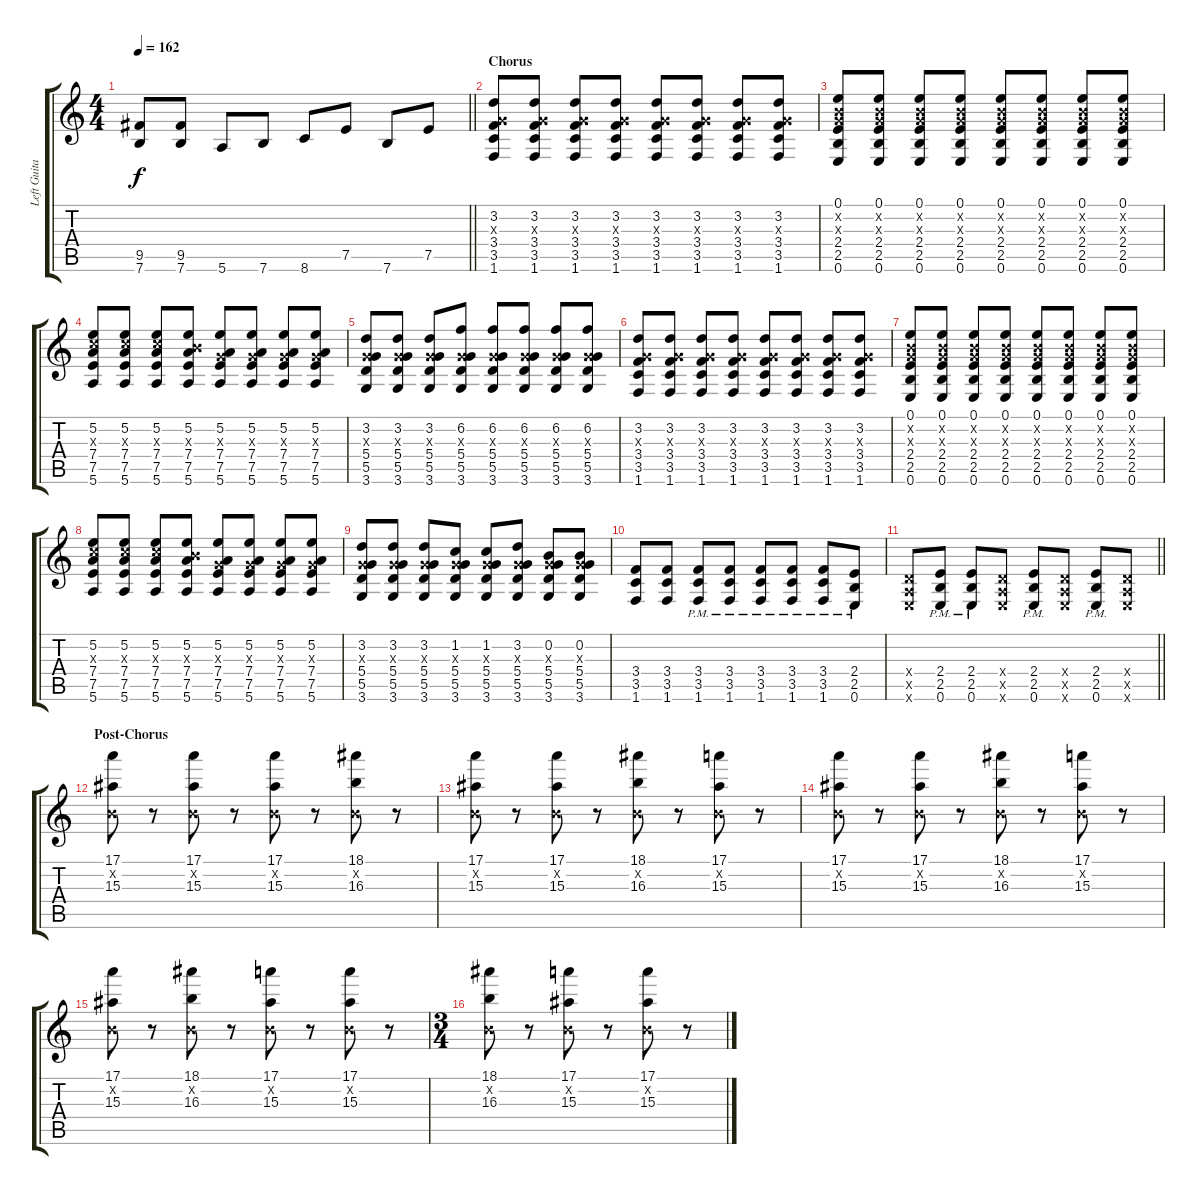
\track ("Left Guitar" "Left Guita") {instrument distortionguitar}
\staff {score tabs}
\tuning (E4 B3 G3 D3 A2 E2) {hide}
\ts (4 4)
\tempo 162
\clef g2
\barLineRight lightlight
\ks c
(9.5 7.6).8{dy f} (9.5 7.6).8 5.6.8 7.6.8 8.6.8 7.5.8 7.6.8 7.5.8 |
\section ("" "Chorus")
(3.2 0.3{x} 3.4 3.5 1.6).8 (3.2 0.3{x} 3.4 3.5 1.6).8 (3.2 0.3{x} 3.4 3.5 1.6).8 (3.2 0.3{x} 3.4 3.5 1.6).8 (3.2 0.3{x} 3.4 3.5 1.6).8 (3.2 0.3{x} 3.4 3.5 1.6).8 (3.2 0.3{x} 3.4 3.5 1.6).8 (3.2 0.3{x} 3.4 3.5 1.6).8 |
(0.1 0.2{x} 0.3{x} 2.4 2.5 0.6).8 (0.1 0.2{x} 0.3{x} 2.4 2.5 0.6).8 (0.1 0.2{x} 0.3{x} 2.4 2.5 0.6).8 (0.1 0.2{x} 0.3{x} 2.4 2.5 0.6).8 (0.1 0.2{x} 0.3{x} 2.4 2.5 0.6).8 (0.1 0.2{x} 0.3{x} 2.4 2.5 0.6).8 (0.1 0.2{x} 0.3{x} 2.4 2.5 0.6).8 (0.1 0.2{x} 0.3{x} 2.4 2.5 0.6).8 |
(5.2 5.3{x} 7.4 7.5 5.6).8 (5.2 5.3{x} 7.4 7.5 5.6).8 (5.2 5.3{x} 7.4 7.5 5.6).8 (5.2 4.3{x} 7.4 7.5 5.6).8 (5.2 0.3{x} 7.4 7.5 5.6).8 (5.2 0.3{x} 7.4 7.5 5.6).8 (5.2 0.3{x} 7.4 7.5 5.6).8 (5.2 0.3{x} 7.4 7.5 5.6).8 |
(3.2 0.3{x} 5.4 5.5 3.6).8 (3.2 0.3{x} 5.4 5.5 3.6).8 (3.2 0.3{x} 5.4 5.5 3.6).8 (6.2 0.3{x} 5.4 5.5 3.6).8 (6.2 0.3{x} 5.4 5.5 3.6).8 (6.2 0.3{x} 5.4 5.5 3.6).8 (6.2 0.3{x} 5.4 5.5 3.6).8 (6.2 0.3{x} 5.4 5.5 3.6).8 |
(3.2 0.3{x} 3.4 3.5 1.6).8 (3.2 0.3{x} 3.4 3.5 1.6).8 (3.2 0.3{x} 3.4 3.5 1.6).8 (3.2 0.3{x} 3.4 3.5 1.6).8 (3.2 0.3{x} 3.4 3.5 1.6).8 (3.2 0.3{x} 3.4 3.5 1.6).8 (3.2 0.3{x} 3.4 3.5 1.6).8 (3.2 0.3{x} 3.4 3.5 1.6).8 |
(0.1 0.2{x} 0.3{x} 2.4 2.5 0.6).8 (0.1 0.2{x} 0.3{x} 2.4 2.5 0.6).8 (0.1 0.2{x} 0.3{x} 2.4 2.5 0.6).8 (0.1 0.2{x} 0.3{x} 2.4 2.5 0.6).8 (0.1 0.2{x} 0.3{x} 2.4 2.5 0.6).8 (0.1 0.2{x} 0.3{x} 2.4 2.5 0.6).8 (0.1 0.2{x} 0.3{x} 2.4 2.5 0.6).8 (0.1 0.2{x} 0.3{x} 2.4 2.5 0.6).8 |
(5.2 5.3{x} 7.4 7.5 5.6).8 (5.2 5.3{x} 7.4 7.5 5.6).8 (5.2 5.3{x} 7.4 7.5 5.6).8 (5.2 4.3{x} 7.4 7.5 5.6).8 (5.2 0.3{x} 7.4 7.5 5.6).8 (5.2 0.3{x} 7.4 7.5 5.6).8 (5.2 0.3{x} 7.4 7.5 5.6).8 (5.2 0.3{x} 7.4 7.5 5.6).8 |
(3.2 0.3{x} 5.4 5.5 3.6).8 (3.2 0.3{x} 5.4 5.5 3.6).8 (3.2 0.3{x} 5.4 5.5 3.6).8 (1.2 0.3{x} 5.4 5.5 3.6).8 (1.2 0.3{x} 5.4 5.5 3.6).8 (3.2 0.3{x} 5.4 5.5 3.6).8 (0.2 0.3{x} 5.4 5.5 3.6).8 (0.2 0.3{x} 5.4 5.5 3.6).8 |
(3.4 3.5 1.6).8 (3.4 3.5 1.6).8 (3.4{pm} 3.5{pm} 1.6{pm}).8 (3.4{pm} 3.5{pm} 1.6{pm}).8 (3.4{pm} 3.5{pm} 1.6{pm}).8 (3.4{pm} 3.5{pm} 1.6{pm}).8 (3.4{pm} 3.5{pm} 1.6{pm}).8 (2.4 2.5 0.6{pm}).8 |
\barLineRight lightlight
(0.4{x} 0.5{x} 0.6{x}).8 (2.4 2.5 0.6{pm}).8 (2.4 2.5 0.6{pm}).8 (0.4{x} 0.5{x} 0.6{x}).8 (2.4 2.5 0.6{pm}).8 (0.4{x} 0.5{x} 0.6{x}).8 (2.4 2.5 0.6{pm}).8 (0.4{x} 0.5{x} 0.6{x}).8 |
\section ("" "Post-Chorus")
(17.1 0.2{x} 15.3).8 r.8 (17.1 0.2{x} 15.3).8 r.8 (17.1 0.2{x} 15.3).8 r.8 (18.1 0.2{x} 16.3).8 r.8 |
(17.1 0.2{x} 15.3).8 r.8 (17.1 0.2{x} 15.3).8 r.8 (18.1 0.2{x} 16.3).8 r.8 (17.1 0.2{x} 15.3).8 r.8 |
(17.1 0.2{x} 15.3).8 r.8 (17.1 0.2{x} 15.3).8 r.8 (18.1 0.2{x} 16.3).8 r.8 (17.1 0.2{x} 15.3).8 r.8 |
(17.1 0.2{x} 15.3).8 r.8 (18.1 0.2{x} 16.3).8 r.8 (17.1 0.2{x} 15.3).8 r.8 (17.1 0.2{x} 15.3).8 r.8 |
\ts (3 4)
(18.1 0.2{x} 16.3).8 r.8 (17.1 0.2{x} 15.3).8 r.8 (17.1 0.2{x} 15.3).8 r.8
